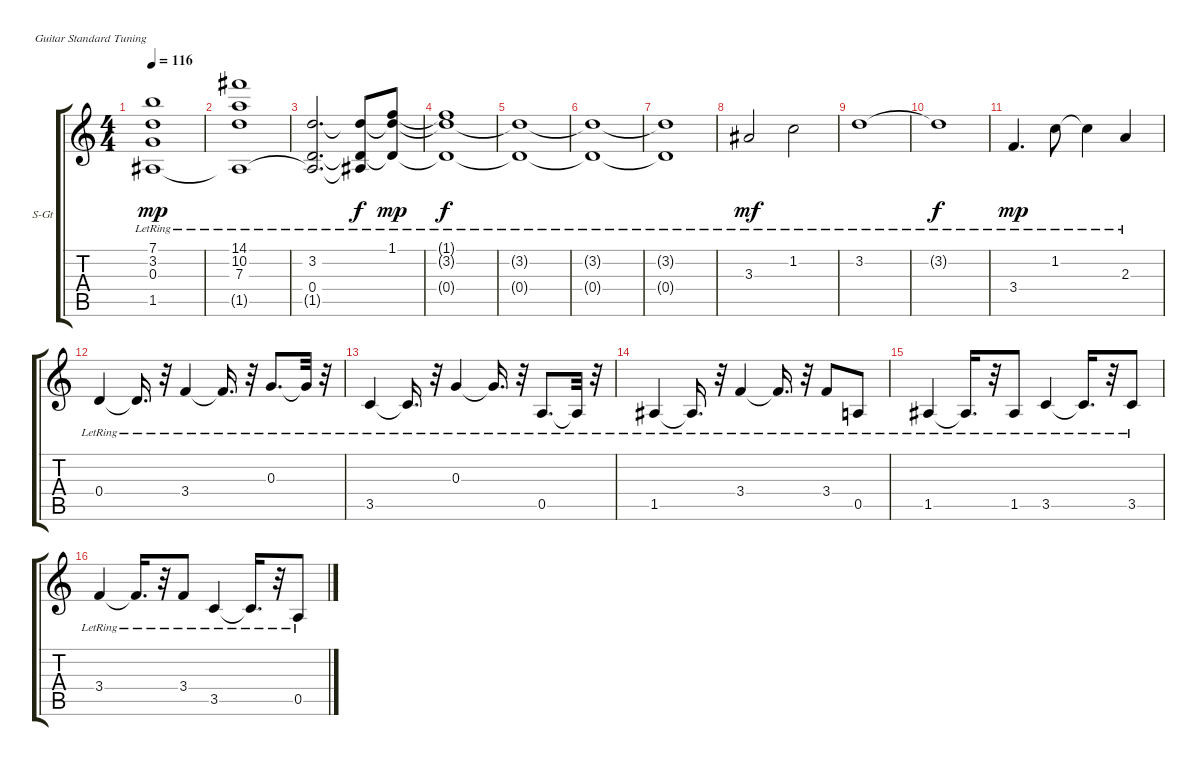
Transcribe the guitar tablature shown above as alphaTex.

\bracketExtendMode groupsimilarinstruments
\firstSystemTrackNameOrientation horizontal
\otherSystemsTrackNameOrientation horizontal
\track ("clavier" "S-Gt") {instrument synthstrings1}
\staff {score tabs}
\tuning (E4 B3 G3 D3 A2 E2)
\displaytranspose 12
\ts (4 4)
\tempo 116
\clef g2
\ks c
(7.1{lr} 3.2{lr} 0.3{lr} 1.5{t}).1{dy mp} |
(14.1{lr} 10.2{lr} 7.3{lr} 1.5{t}).1 |
(3.2{lr} 0.4{lr} 1.5{t}).2{d} (3.2{lr t} 0.4{lr t} 1.5{t}).8{dy f} (1.1{lr} 3.2{lr t} 0.4{lr t}).8{dy mp} |
(1.1{lr t} 3.2{lr t} 0.4{lr t}).1{dy f} |
(3.2{lr t} 0.4{lr t}).1 |
(3.2{lr t} 0.4{lr t}).1 |
(3.2{lr t} 0.4{lr t}).1 |
3.3{lr}.2{dy mf} 1.2{lr}.2 |
3.2{lr}.1 |
3.2{lr t}.1{dy f} |
3.4{lr}.4{d dy mp} 1.2{lr}.8 1.2{lr t}.4 2.3{lr}.4 |
0.4{lr}.4 0.4{lr t}.16{d} r.32 3.4{lr}.4 3.4{lr t}.16{d} r.32 0.3{lr}.8{d} 0.3{lr t}.32 r.32 |
3.5{lr}.4 3.5{lr t}.16{d} r.32 0.3{lr}.4 0.3{lr t}.16{d} r.32 0.5{lr}.8{d} 0.5{lr t}.32 r.32 |
1.5{lr}.4 1.5{lr t}.16{d} r.32 3.4{lr}.4 3.4{lr t}.16{d} r.32 3.4{lr}.8 0.5{lr}.8 |
1.5{lr}.4 1.5{lr t}.16{d} r.32 1.5{lr}.8 3.5{lr}.4 3.5{lr t}.16{d} r.32 3.5{lr}.8 |
3.4{lr}.4 3.4{lr t}.16{d} r.32 3.4{lr}.8 3.5{lr}.4 3.5{lr t}.16{d} r.32 0.5{lr}.8
